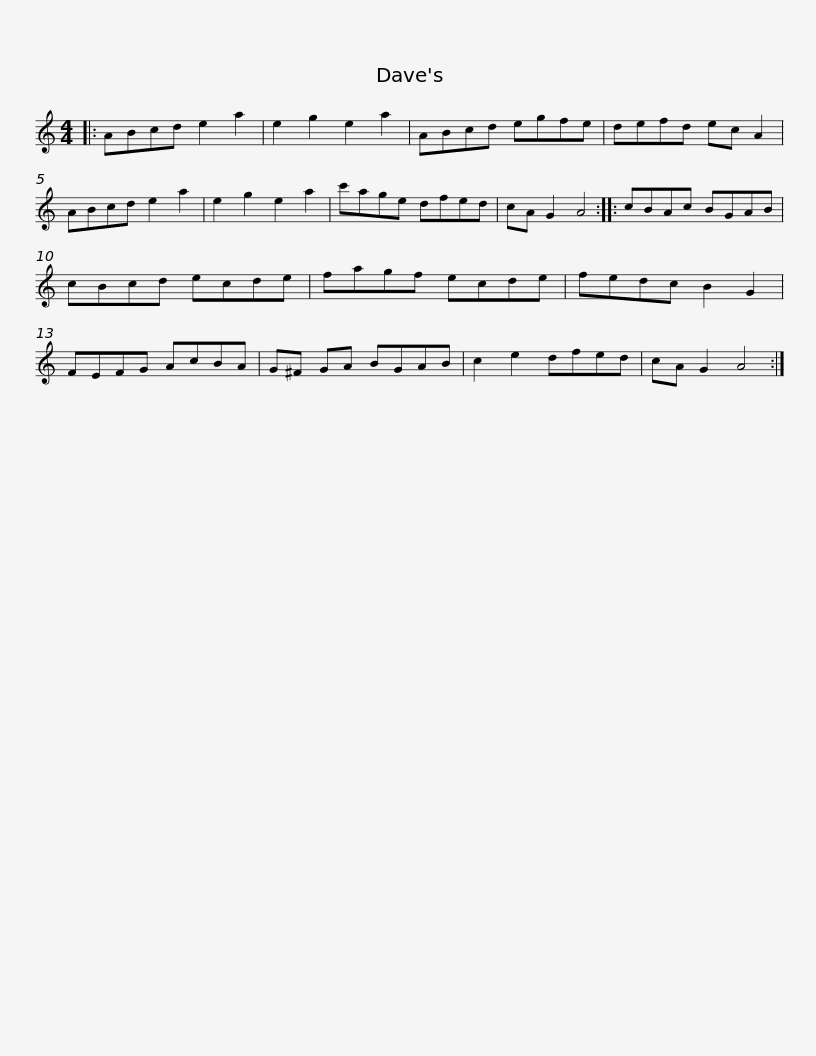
X:1
L:1/8
M:4/4
I:linebreak $
K:C
V:1 treble
V:1
|: ABcd e2 a2 | e2 g2 e2 a2 | ABcd egfe | defd ec A2 | ABcd e2 a2 | %5
 e2 g2 e2 a2 | c'age dfed |$ cA G2 A4 :: cBAc BGAB | cBcd ecde | %10
 fagf ecde | fedc B2 G2 | FEFG AcBA |$ G^F GA BGAB | c2 e2 dfed | %15
 cA G2 A4 :| %16
